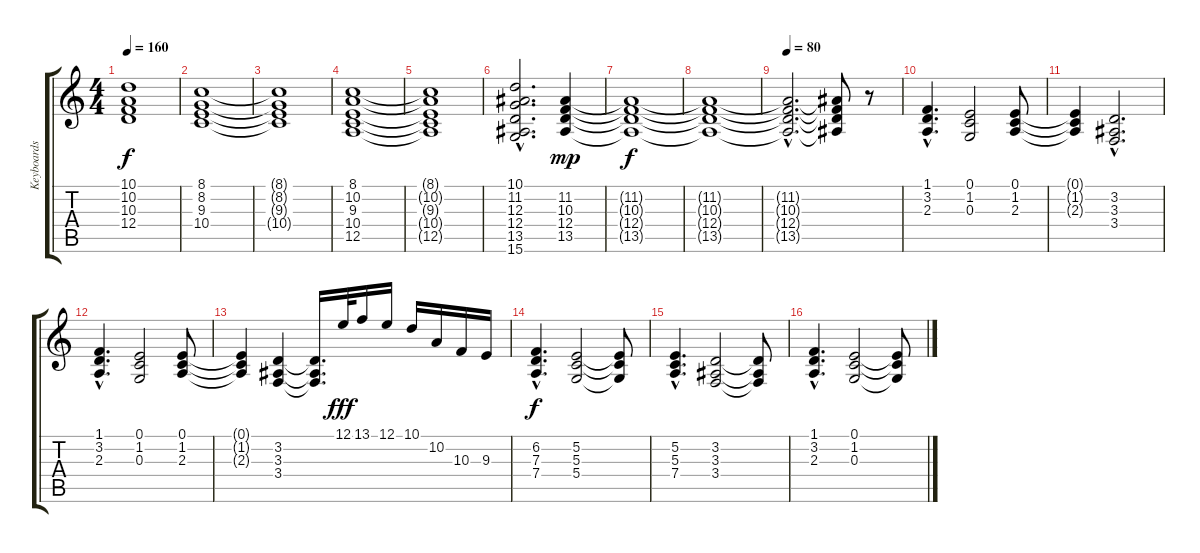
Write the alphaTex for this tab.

\track ("Keyboards" "Keyboards") {instrument synthstrings1}
\staff {score tabs}
\tuning (E4 B3 G3 D3 A2 E2) {hide}
\ts (4 4)
\tempo 160
\clef g2
\ks c
(10.1{t} 10.2{t} 10.3{t} 12.4{t}).1{dy f} |
(8.1 8.2 9.3 10.4).1 |
(8.1{t} 8.2{t} 9.3{t} 10.4{t}).1 |
(8.1 10.2 9.3 10.4 12.5).1 |
(8.1{t} 10.2{t} 9.3{t} 10.4{t} 12.5{t}).1 |
(10.1{hac} 11.2{hac} 12.3{hac} 12.4{hac} 13.5{hac} 15.6{hac}).2{d} (11.2 10.3 12.4 13.5).4{dy mp} |
(11.2{t} 10.3{t} 12.4{t} 13.5{t}).1{dy f} |
(11.2{t} 10.3{t} 12.4{t} 13.5{t}).1 |
\tempo 80
(11.2{hac t} 10.3{hac t} 12.4{hac t} 13.5{hac t}).2{d} (11.2{t} 10.3{t} 12.4{t} 13.5{t}).8 r.8 |
(1.1{hac} 3.2{hac} 2.3{hac}).4{d} (0.1 1.2 0.3).2 (0.1 1.2 2.3).8 |
(0.1{t} 1.2{t} 2.3{t}).4 (3.2{hac} 3.3{hac} 3.4{hac}).2{d} |
(1.1{hac} 3.2{hac} 2.3{hac}).4{d} (0.1 1.2 0.3).2 (0.1 1.2 2.3).8 |
(0.1{t} 1.2{t} 2.3{t}).4 (3.2 3.3 3.4).4 (3.2{t} 3.3{t} 3.4{t}).16{d} 12.1.32{dy fff} 13.1.16 12.1.16 10.1.16 10.2.16 10.3.16 9.3.16 |
(6.2{hac} 7.3{hac} 7.4{hac}).4{d dy f} (5.2 5.3 5.4).2 (5.2{t} 5.3{t} 5.4{t}).8 |
(5.2{hac} 5.3{hac} 7.4{hac}).4{d} (3.2 3.3 3.4).2 (3.2{t} 3.3{t} 3.4{t}).8 |
(1.1{hac} 3.2{hac} 2.3{hac}).4{d} (0.1 1.2 0.3).2 (0.1{t} 1.2{t} 0.3{t}).8
